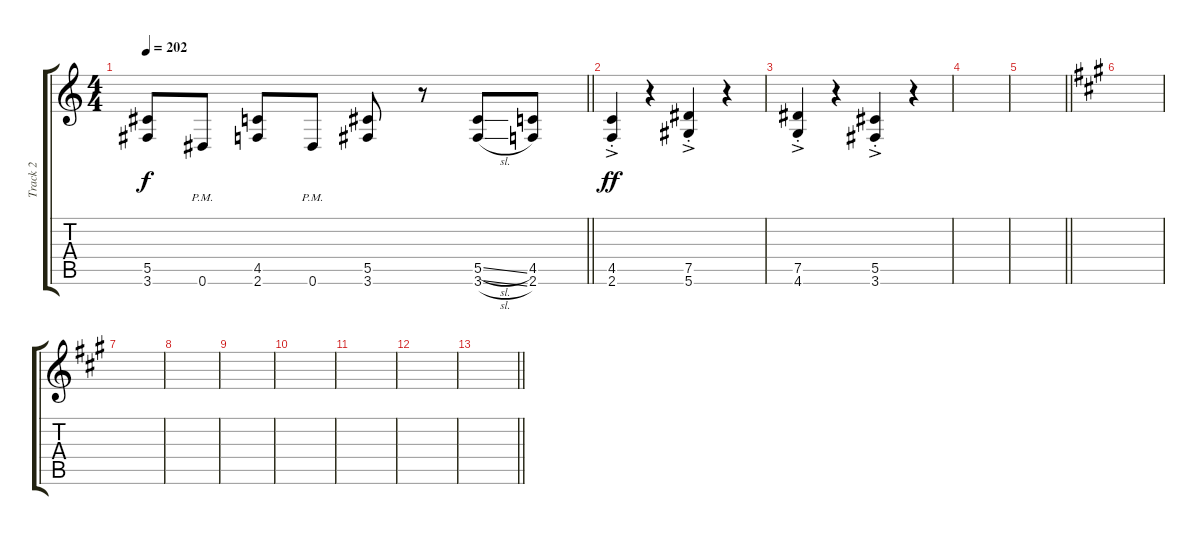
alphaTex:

\track ("Track 2" "Track 2") {instrument distortionguitar}
\staff {score tabs}
\tuning (Eb4 Bb3 Gb3 Db3 Ab2 Eb2) {hide}
\ts (4 4)
\tempo 202
\clef g2
\barLineRight lightlight
\ks c
(5.5 3.6).8{dy f} 0.6{pm}.8 (4.5 2.6).8 0.6{pm}.8 (5.5 3.6).8 r.8 (5.5{sl} 3.6{sl}).8 (4.5 2.6).8 |
(4.5{ac st} 2.6{ac st}).4{dy ff} r.4 (7.5{ac st} 5.6{ac st}).4 r.4 |
(7.5{ac st} 4.6{ac st}).4 r.4 (5.5{ac st} 3.6{ac st}).4 r.4 |
|
\barLineRight lightlight
|
\ks a
|
|
|
|
|
|
|
\barLineRight lightlight
